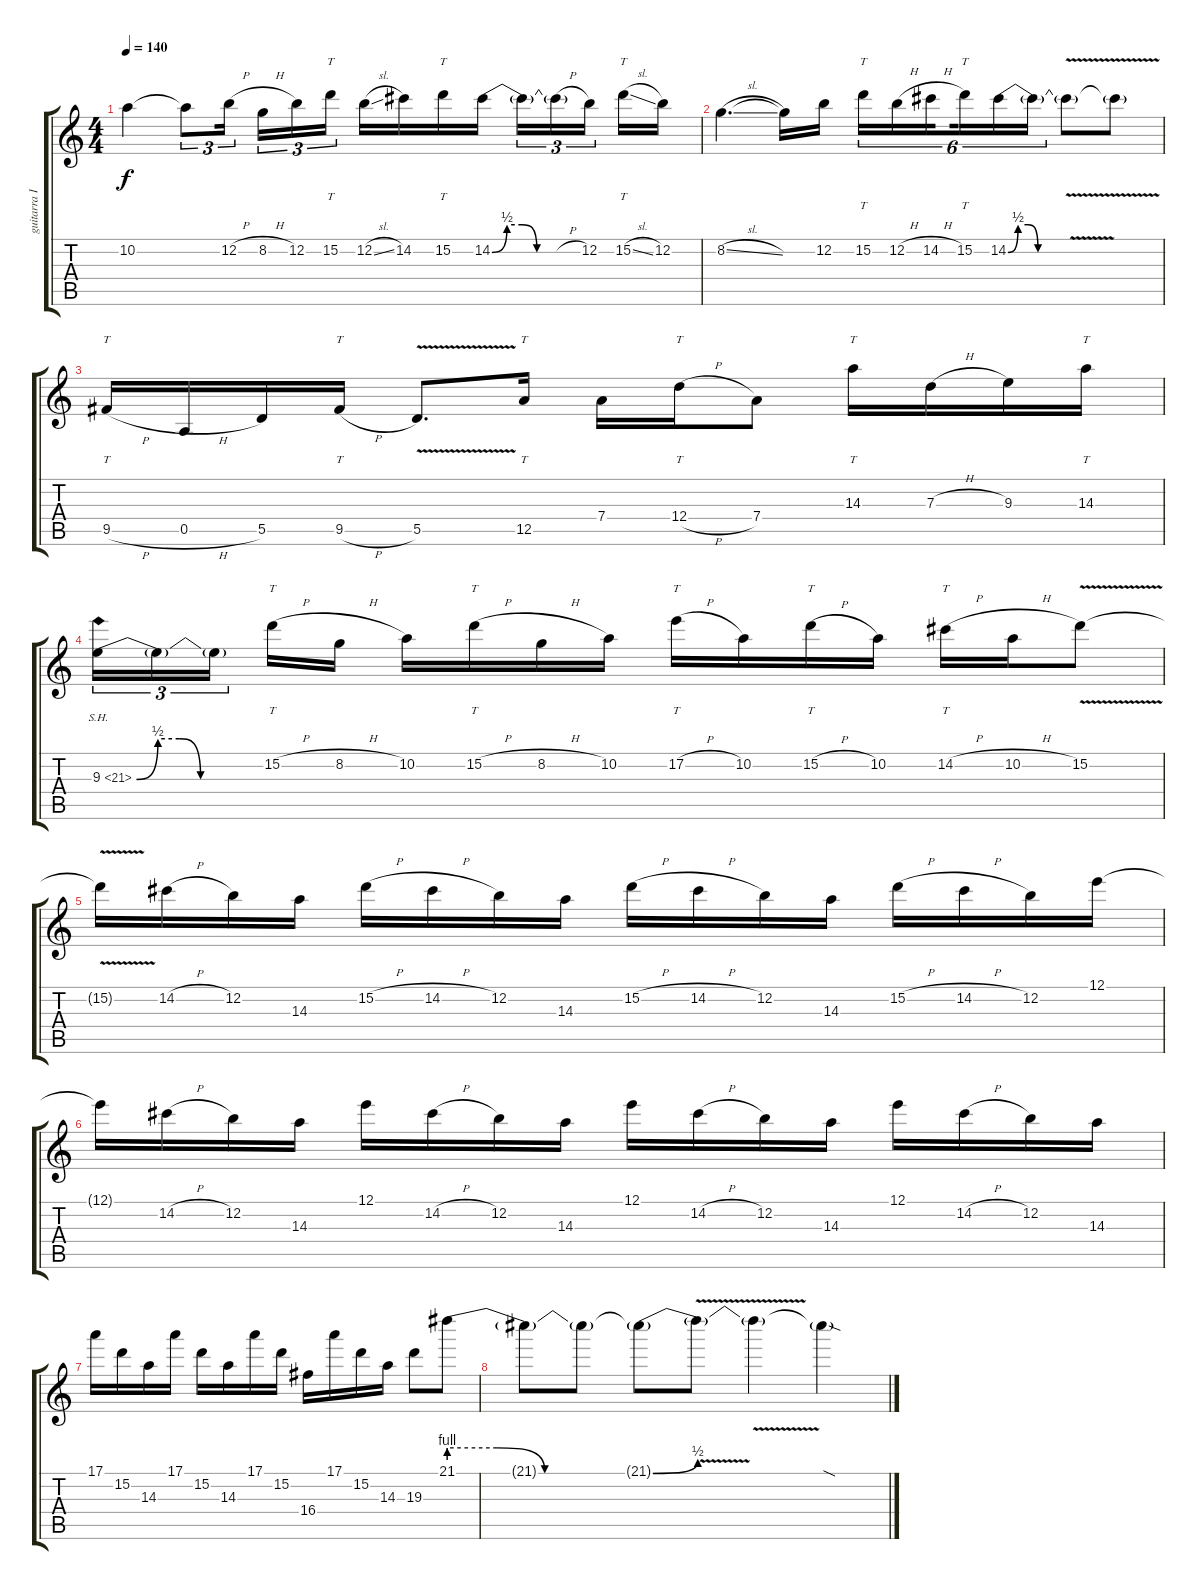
\track ("guitarra I [solista]" "guitarra I") {instrument overdrivenguitar}
\staff {score tabs}
\tuning (E4 B3 G3 D3 A2 E2) {hide}
\ts (4 4)
\tempo 140
\clef g2
\ks c
10.2{t}.4{dy f} 10.2{t}.8{tu (3 2)} 12.2{h}.16{tu (3 2) beam splitsecondary} 8.2{h}.16{tu (3 2)} 12.2.16{tu (3 2)} 15.2.16{tt tu (3 2)} 12.2{sl}.16 14.2.16 15.2.16{tt} 14.2{be (custom 0 0 10 2 20 2 30 0 60 0)}.16 14.2{t}.16{tu (3 2)} 14.2{h t}.16{tu (3 2)} 12.2.16{tu (3 2) beam splitsecondary} 15.2{sl}.16{tt} 12.2.16 |
8.2{sl}.4{d} 8.2{t}.16 12.2.16 15.2.16{tt tu (6 4)} 12.2{h}.16{tu (6 4)} 14.2{h}.16{tu (6 4) beam splitsecondary} 15.2.16{tt tu (6 4)} 14.2{be (custom 0 0 10 2 20 2 30 0 60 0)}.16{tu (6 4)} 14.2{t}.16{tu (6 4)} 14.2{v t}.8 14.2{t}.8 |
9.5{h}.16{tt} 0.5{h}.16 5.5.16 9.5{h}.16{tt} 5.5{v}.8{d} 12.5.16{tt} 7.4.16 12.4{h}.16{tt} 7.4.8 14.3.16{tt} 7.3{h}.16 9.3.16 14.3.16{tt} |
9.3{be (custom 0 0 10 2 20 2 30 0 60 0) sh 12}.16{tu (3 2)} 9.3{t}.16{tu (3 2)} 9.3{t}.16{tu (3 2) beam splitsecondary} 15.2{h}.16{tt} 8.2{h}.16 10.2.16 15.2{h}.16{tt} 8.2{h}.16 10.2.16 17.2{h}.16{tt} 10.2.16 15.2{h}.16{tt} 10.2.16 14.2{h}.16{tt} 10.2{h}.16 15.2{v}.8 |
15.2{t}.16 14.2{h}.16 12.2.16 14.3.16 15.2{h}.16 14.2{h}.16 12.2.16 14.3.16 15.2{h}.16 14.2{h}.16 12.2.16 14.3.16 15.2{h}.16 14.2{h}.16 12.2.16 12.1.16 |
12.1{t}.16 14.2{h}.16 12.2.16 14.3.16 12.1.16 14.2{h}.16 12.2.16 14.3.16 12.1.16 14.2{h}.16 12.2.16 14.3.16 12.1.16 14.2{h}.16 12.2.16 14.3.16 |
17.1.16 15.2.16 14.3.16 17.1.16 15.2.16 14.3.16 17.1.16 15.2.16 16.4.16 17.1.16 15.2.16 14.3.16 19.3.8 21.1{be (custom 0 4 15 4 30 0 60 0)}.8 |
21.1{t}.8 21.1{t}.8 21.1{be (bend 0 0 60 2) t}.8 21.1{v t}.8 21.1{t}.4 21.1{sod t}.4
